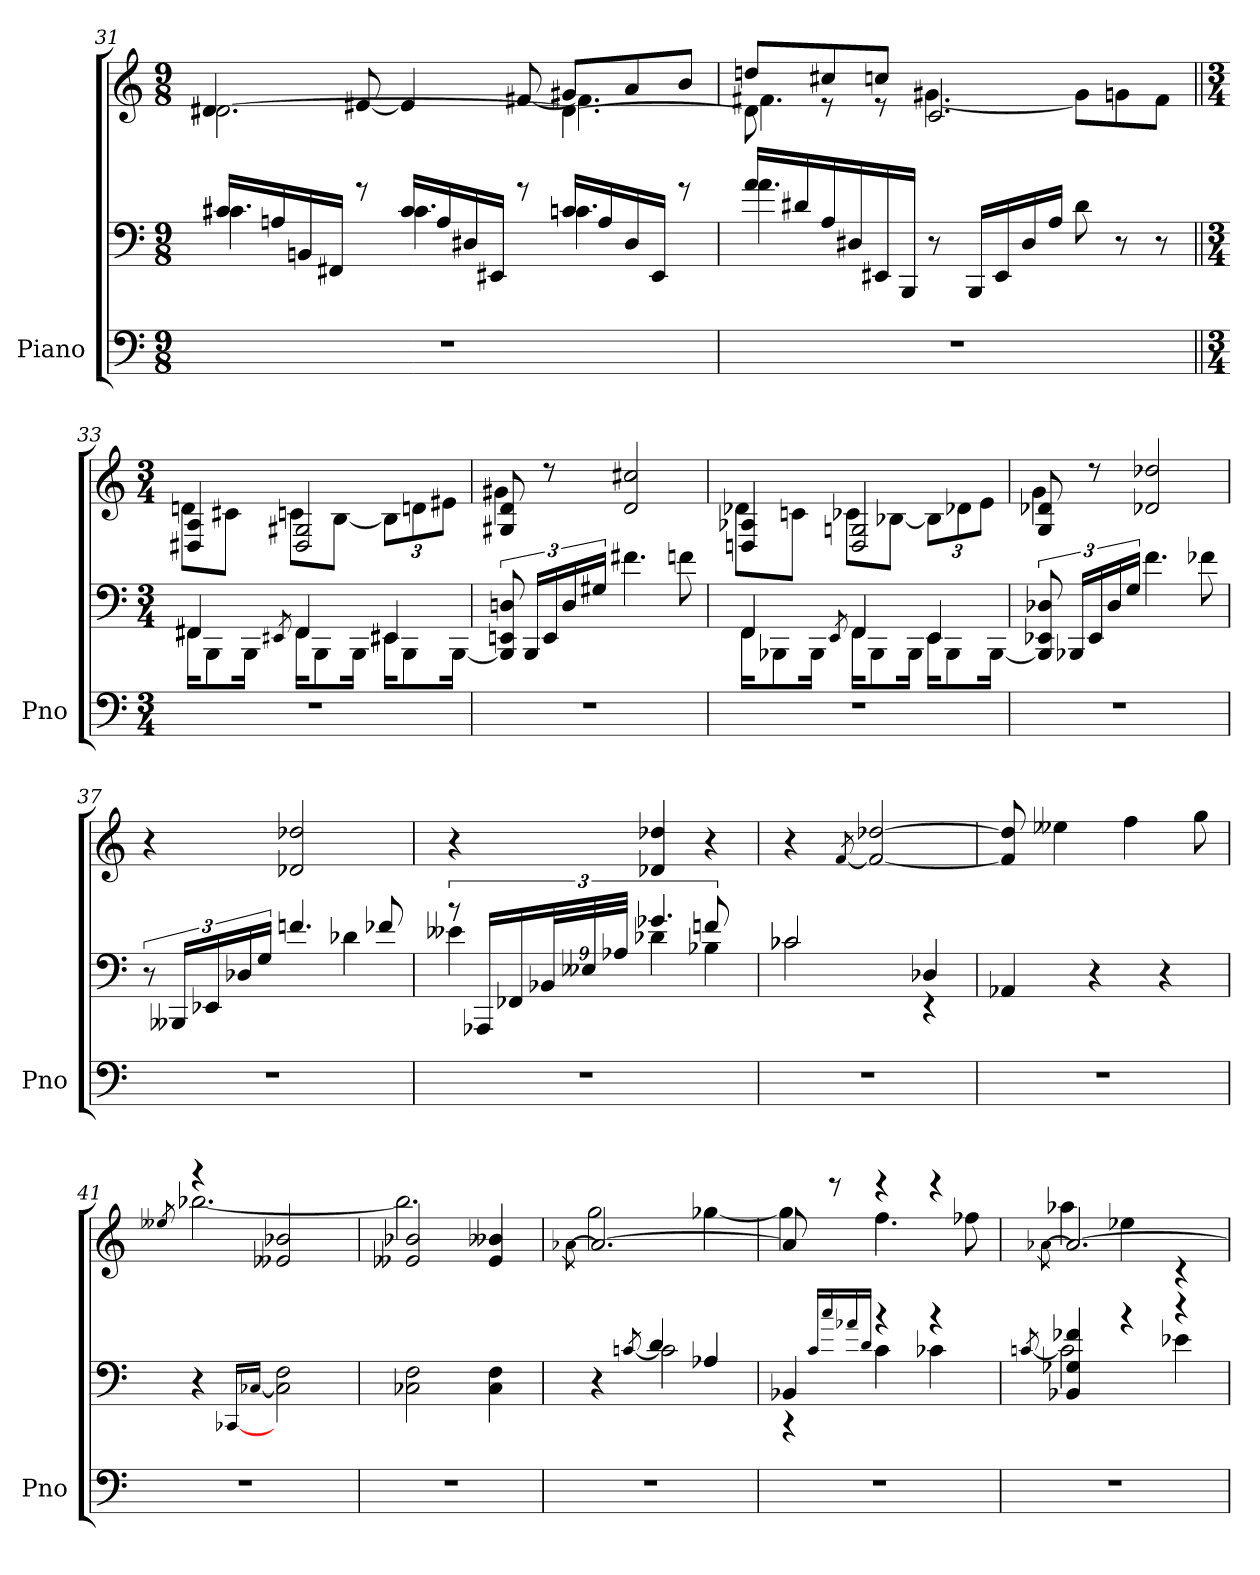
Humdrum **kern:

**kern	**kern	**kern
*part1	*part1	*part1
*staff3	*staff2	*staff1
*I"Piano	*	*
*I'Pno	*	*
*clefF4	*clefF4	*clefG2
*k[]	*k[]	*k[]
*M9/8	*M9/8	*M9/8
=31	=31	=31
*	*^	*^
*	*	*	*	*^
8%9r	16c#XLL	4.c#X	[2.d#X\	4d#X/	2.ryy
.	16An	.	.	.	.
.	16BBn	.	.	.	.
.	16FF#XJJ	.	.	.	.
.	8r	.	.	[8e#X/	.
.	16c#LL	4.c#	.	4e#/]	.
.	16A	.	.	.	.
.	16D#X	.	.	.	.
.	16EE#XJJ	.	.	.	.
.	8r	.	.	[8f#X/	.
.	16cnLL	4.cn	4.d#\_	4.f#]	8g#XL
.	16A	.	.	.	.
.	16D#	.	.	.	8a
.	16EE#JJ	.	.	.	.
.	8r	.	.	.	8bJ
=32	=32	=32	=32	=32	=32
8%9r	16aLL	4.a	8d#\]	4.f#X	8ddnL
.	16d#X	.	.	.	.
.	16A	.	8re	.	8cc#X
.	16D#X	.	.	.	.
.	16EE#X	.	8re	.	8ccnJ
.	16BBBJJ	.	.	.	.
.	8r	2.ryy	2.c	[4.g#X	2.ryy
.	16BBBLL	.	.	.	.
.	16EE#	.	.	.	.
.	16D#	.	.	.	.
.	16AJJ	.	.	.	.
.	8d#	.	.	8g#L]	.
.	8r	.	.	8gn	.
.	8r	.	.	8f#J	.
*	*	*	*v	*v	*v
=33||	=33||	=33||	=33||
*M3/4	*M3/4	*	*M3/4
*	*	*	*^
2.r	4FF#X	16FF#XKL	4D#X 4A	8dnL
.	.	8BBB	.	.
.	.	.	.	8c#XJ
.	.	16BBBJk	.	.
.	.	8qEE#X	.	.
.	4FF#	16FF#KL	2D# 2G#X	8cnL
.	.	8BBB	.	.
.	.	.	.	[8BJ
.	.	16BBBJk	.	.
.	4EE#X	16EE#XKL	.	12BL]
.	.	8BBB	.	.
.	.	.	.	12dn
.	.	.	.	12e#XJ
.	.	[16BBBJk	.	.
*	*v	*v	*	*
=34	=34	=34	=34
2.r	12BBB] 12EEn 12Dn	8G#X 8d	4g#X
.	24BBBLL	.	.
.	24EE	8r	.
.	24D	.	.
.	24G#XJJ	.	.
.	4.f#X	2d 2cc#X	2ryy
.	8fn	.	.
=35	=35	=35	=35
*	*^	*	*
2.r	4FF	16FFKL	4Dn 4A-X	8d-XL
.	.	8BBB-X	.	.
.	.	.	.	8cnJ
.	.	16BBB-Jk	.	.
.	.	8qEE	.	.
.	4FF	16FFKL	2D 2Gn	8c-XL
.	.	8BBB-	.	.
.	.	.	.	[8B-XJ
.	.	16BBB-Jk	.	.
.	4EE	16EEKL	.	12B-L]
.	.	8BBB-	.	.
.	.	.	.	12d-X
.	.	.	.	12eJ
.	.	[16BBB-Jk	.	.
*	*v	*v	*	*
=36	=36	=36	=36
2.r	12BBB-] 12EE-X 12D-X	8G 8d-X	4g
.	24BBB-XLL	.	.
.	24EE-	8r	.
.	24D-	.	.
.	24GJJ	.	.
.	4.f	2d-X 2dd-X	2ryy
.	8f-X	.	.
*	*	*v	*v
=37	=37	=37
*	*^	*
2.r	12r	2ryy	4r
.	24BBB--XLL	.	.
.	24EE-X	.	.
.	24D-X	.	.
.	24GJJ	.	.
.	4.fn	.	2d-X 2dd-X
.	.	4d-X	.
.	8f-X	.	.
=38	=38	=38	=38
2.r	12r	4e--X	4r
.	24AAA-XLL	.	.
.	24FF-X	.	.
.	36BB-XL	.	.
.	36E--X	.	.
.	36A-XJJJ	.	.
.	4.g-X	4d-X	4d-X 4dd-X
.	.	4B-X	4r
.	8fn	.	.
=39	=39	=39	=39
2.r	2c-X	2c-X	4r
.	.	.	[8qf
.	.	.	2f_ [2dd-X
.	4D-X	4r	.
*	*v	*v	*
=40	=40	=40
2.r	4AA-X	8f] 8dd-]
.	.	4ee--X
.	4r	.
.	.	4ff
.	4r	.
.	.	8gg
=41	=41	=41
.	.	8qee--X
*	*	*^
2.r	4r	4r	[2.bb-X
.	[16qCC-XLL	.	.
.	[16qC-XJJ	.	.
.	2C-] 2F	2e--X 2b-X	.
=42	=42	=42	=42
2.r	2C-X 2F	2e--X 2b-X	2.bb-]
.	4C- 4F	4e-- 4b--X	.
=43	=43	=43	=43
.	.	[8qa-X\	.
*	*^	*	*
2.r	4r	4ryy	2.a-_	2gg
.	.	[8qcn	.	.
.	4d	2c]	.	.
.	4A-X	.	.	[4gg-X
=44	=44	=44	=44	=44
2.r	4BB-X	4r	8a-]	4gg-]
.	.	.	8r	.
.	.	16qcLL	.	.
.	.	16qcc	.	.
.	.	16qa-X	.	.
.	.	16qdJJ	.	.
.	4r	4c	4r	4.ff
.	4r	4c-X	4r	.
.	.	.	.	8ff-X
=45	=45	=45	=45	=45
.	.	[8qcn	[8qa-X\	.
2.r	4BB-X 4G-X 4f-X	2c]	2.a-_	4aa-X
.	4r	.	.	4ee-X
.	4r	4e-X	.	4r
*	*v	*v	*	*
*	*	*v	*v
=	=	=
*-	*-	*-
